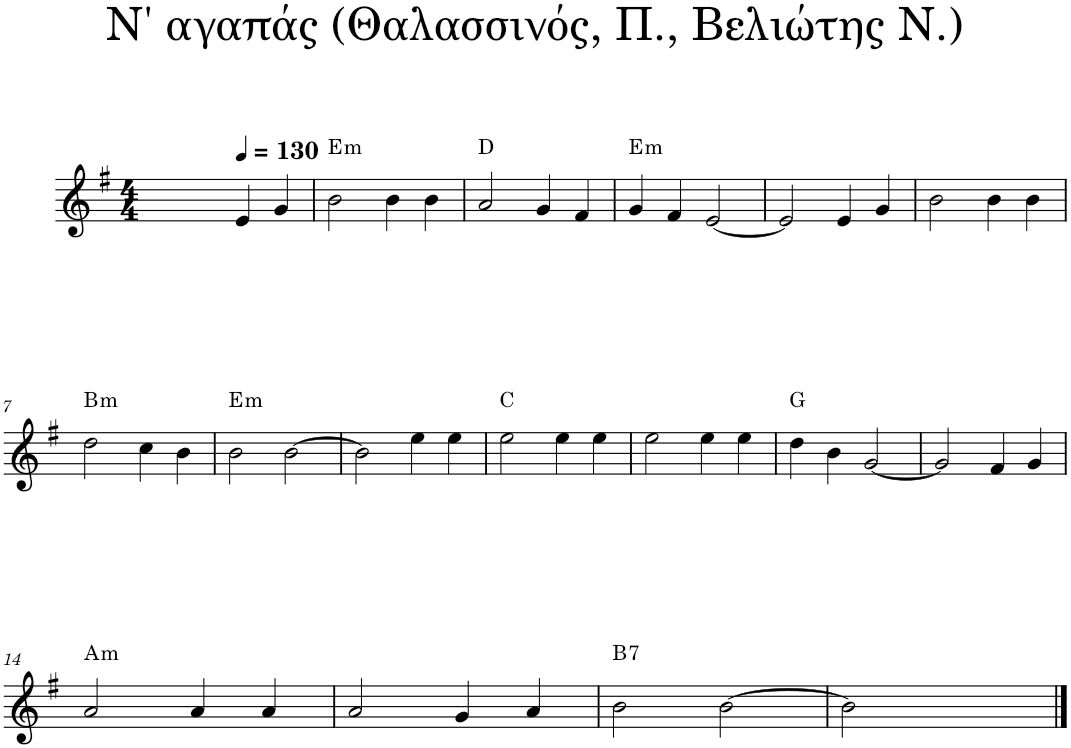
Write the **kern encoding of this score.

**kern	**harte
*part1	*part1
*staff1	*
*I"Piano	*
*I'Pno.	*
*clefG2	*
*k[f#]	*
*M4/4	*
=1	=1
4ryy	.
4ryy	.
*MM130	*
4e/	.
4g/	.
=2	=2
!	!LO:H:kt=m
2b\	E:min
4b\	.
4b\	.
=3	=3
2a/	D:maj
4g/	.
4f#/	.
=4	=4
!	!LO:H:kt=m
4g/	E:min
4f#/	.
[2e/	.
=5	=5
2e/]	.
4e/	.
4g/	.
=6	=6
2b\	.
4b\	.
4b\	.
!!LO:LB:g=z
=7	=7
!	!LO:H:kt=m
2dd\	B:min
4cc\	.
4b\	.
=8	=8
!	!LO:H:kt=m
2b\	E:min
[2b\	.
=9	=9
2b\]	.
4ee\	.
4ee\	.
=10	=10
2ee\	C:maj
4ee\	.
4ee\	.
=11	=11
2ee\	.
4ee\	.
4ee\	.
=12	=12
4dd\	G:maj
4b\	.
[2g/	.
=13	=13
2g/]	.
4f#/	.
4g/	.
!!LO:LB:g=z
=14	=14
!	!LO:H:kt=m
2a/	A:min
4a/	.
4a/	.
=15	=15
2a/	.
4g/	.
4a/	.
=16	=16
!	!LO:H:kt=7
2b\	B:7
[2b\	.
=17	=17
2b\]	.
2ryy	.
==	==
*-	*-
